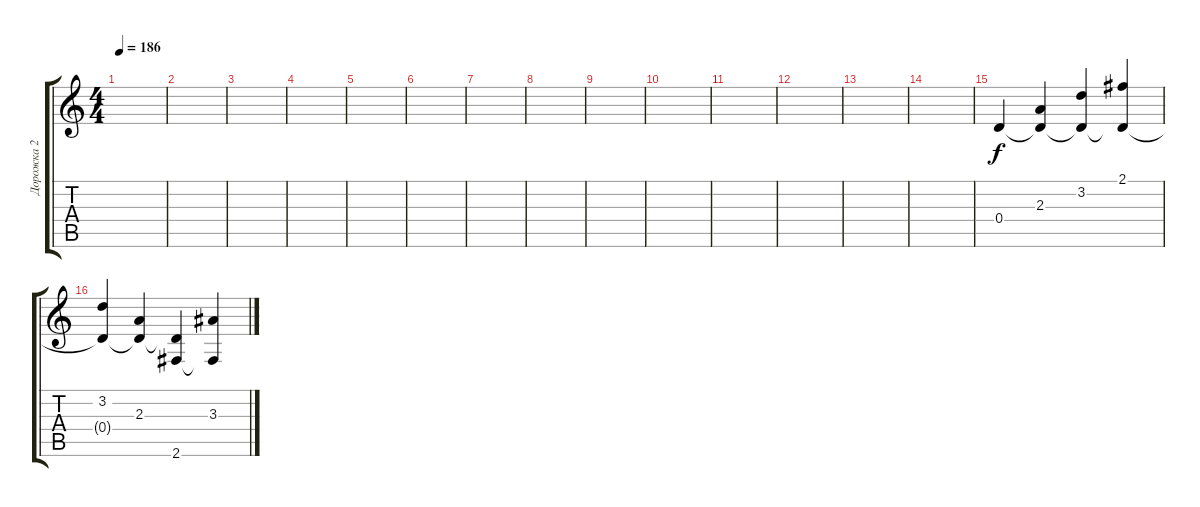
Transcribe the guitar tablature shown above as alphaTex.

\track ("Дорожка 2" "Дорожка 2") {instrument distortionguitar}
\staff {score tabs}
\tuning (E4 B3 G3 D3 A2 E2) {hide}
\ts (4 4)
\tempo 186
\clef g2
\ks c
|
|
|
|
|
|
|
|
|
|
|
|
|
|
0.4.4 (2.3 0.4{t}).4 (3.2 0.4{t}).4 (2.1 0.4{t}).4 |
(3.2 0.4{t}).4 (2.3 0.4{t}).4 (0.4{t} 2.6).4 (3.3 2.6{t}).4
